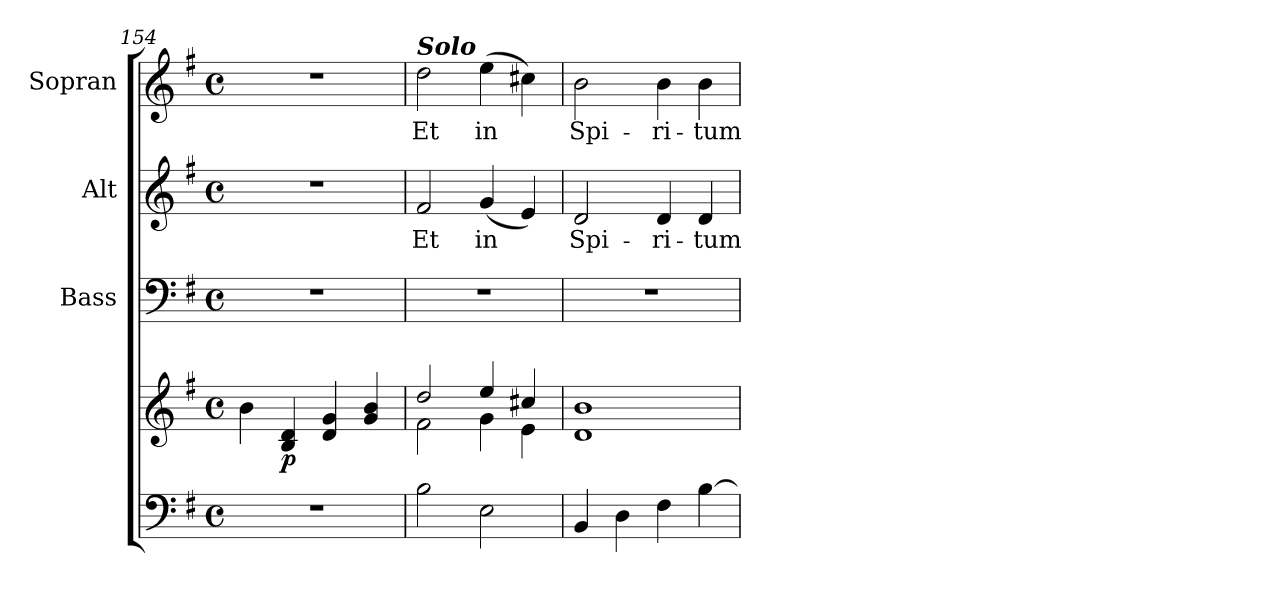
**kern	**kern	**dynam	**kern	**kern	**text	**kern	**text
*part4	*part4	*part4	*part3	*part2	*part2	*part1	*part1
*staff5	*staff4	*staff4/5	*staff3	*staff2	*staff2	*staff1	*staff1
*	*	*	*I"Bass	*I"Alt	*	*I"Sopran	*
*	*	*	*I'B.	*I'A.	*	*I'S.	*
*clefF4	*clefG2	*	*clefF4	*clefG2	*	*clefG2	*
*k[f#]	*k[f#]	*	*k[f#]	*k[f#]	*	*k[f#]	*
*G:	*G:	*	*G:	*G:	*	*G:	*
*M4/4	*M4/4	*	*M4/4	*M4/4	*	*M4/4	*
*met(c)	*met(c)	*	*met(c)	*met(c)	*	*met(c)	*
=154	=154	=154	=154	=154	=154	=154	=154
1r	4b\	.	1r	1r	.	1r	.
!	!	!LO:DY:b	!	!	!	!	!
.	4B/ 4d/	p	.	.	.	.	.
.	4d/ 4g/	.	.	.	.	.	.
.	4g/ 4b/	.	.	.	.	.	.
=155	=155	=155	=155	=155	=155	=155	=155
*	*^	*	*	*	*	*	*
!	!	!	!	!	!	!	!LO:TX:a:Bi:t=Solo	!
!	!	!	!	!	!	!LO:LY:b	!	!LO:LY:b
2B\	2dd/	2f#\	.	1r	2f#/	Et	2dd\	Et
!	!	!	!	!	!	!LO:LY:b	!	!LO:LY:b
2E\	4ee/	4g\	.	.	(<4g/	in	(>4ee\	in
.	4cc#X/	4e\	.	.	4e/)	.	4cc#X\)	.
=156	=156	=156	=156	=156	=156	=156	=156	=156
!	!	!	!	!	!	!LO:LY:b	!	!LO:LY:b
4BB/	1b	1d	.	1r	2d/	Spi-	2b\	Spi-
4D\	.	.	.	.	.	.	.	.
!	!	!	!	!	!	!LO:LY:b	!	!LO:LY:b
4F#\	.	.	.	.	4d/	-ri-	4b\	-ri-
!	!	!	!	!	!	!LO:LY:b	!	!LO:LY:b
[4B\	.	.	.	.	4d/	-tum	4b\	-tum
*	*v	*v	*	*	*	*	*	*
=	=	=	=	=	=	=	=
*-	*-	*-	*-	*-	*-	*-	*-
